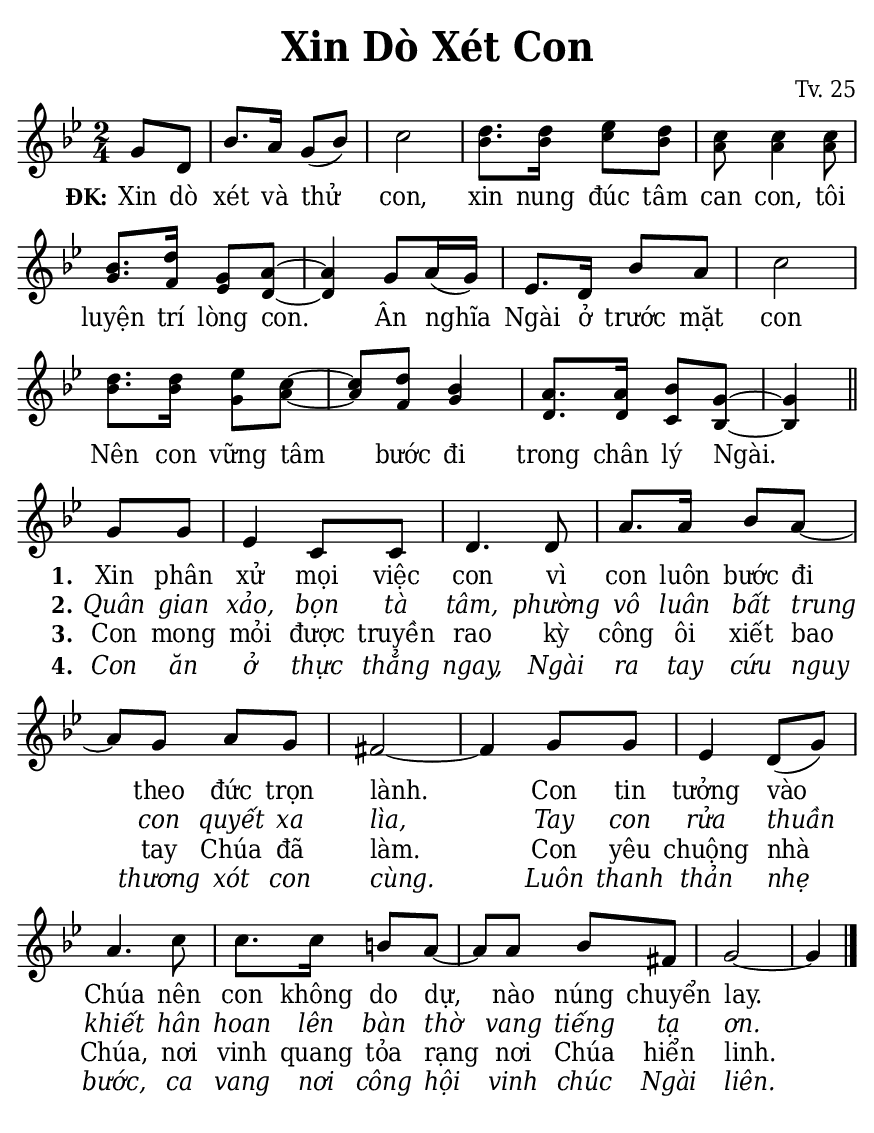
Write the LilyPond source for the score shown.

% Cài đặt chung\
\version "2.22.1"
\include "english.ly"

\header {
  title = \markup { \fontsize #1 "Xin Dò Xét Con" }
  composer = "Tv. 25"
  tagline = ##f
}

% Nhạc phiên khúc
nhacPhienKhucSop = \relative c'' {
  \partial 4 g8 d |
  bf'8. a16 g8 (bf) |
  c2 |
  d8. d16 ef8 d |
  c8 c4 c8 |
  bf8. d16 g,8 a ~ |
  a4 g8 a16 (g) |
  ef8. d16 bf'8 a |
  c2 |
  d8. d16 ef8 c ~ |
  c d bf4 |
  a8. a16 bf8 g ~ |
  g4 \bar "||" \break
  
  g8 g |
  ef4 c8 c |
  d4. d8 |
  a'8. a16 bf8 a ~ |
  a g a g |
  fs2 ~ |
  fs4 g8 g |
  ef4 d8 (g) |
  a4. c8 |
  c8. c16 b8 a ~ |
  a a bf fs |
  g2 ~ |
  g4 \bar "|."
}

nhacPhienKhucAlto = \relative c'' {
  g8 d |
  bf'8. a16 g8 (bf) |
  c2 |
  bf8. bf16 c8 bf |
  a a4 a8 |
  g8. f16 ef8 d ~ |
  d4 g8 a16 (g) |
  ef8. d16 bf'8 a |
  c2 |
  bf8. bf16 g8 a ~ |
  a f g4 |
  d8. d16 c8 bf ~ |
  bf4
}

% Lời phiên khúc
loiPhienKhucSop = \lyrics {
  \set stanza = "ĐK:"
  Xin dò xét và thử con,
  xin nung đúc tâm can con,
  tôi luyện trí lòng con.
  Ân nghĩa Ngài ở trước mặt con
  Nên con vững tâm bước đi trong chân lý Ngài.
  <<
    {
      \set stanza = "1."
      Xin phân xử mọi việc con
      vì con luôn bước đi theo đức trọn lành.
      Con tin tưởng vào Chúa nên con không do dự,
      nào núng chuyển lay.
    }
    \new Lyrics {
	    \set associatedVoice = "beSop"
	    \set stanza = "2."
      \override Lyrics.LyricText.font-shape = #'italic
	    Quân gian xảo, bọn tà tâm,
	    phường vô luân bất trung con quyết xa lìa,
	    Tay con rửa thuần khiết hân hoan
	    lên bàn thờ vang tiếng tạ ơn.
	    
    }
    \new Lyrics {
	    \set associatedVoice = "beSop"
	    \set stanza = "3."
	    Con mong mỏi được truyền rao kỳ công
	    ôi xiết bao tay Chúa đã làm.
	    Con yêu chuộng nhà Chúa,
	    nơi vinh quang tỏa rạng nơi Chúa hiển linh.
    }
    \new Lyrics {
	    \set associatedVoice = "beSop"
	    \set stanza = "4."
      \override Lyrics.LyricText.font-shape = #'italic
	    Con ăn ở thực thẳng ngay,
	    Ngài ra tay cứu nguy thương xót con cùng.
	    Luôn thanh thản nhẹ bước,
	    ca vang nơi công hội vinh chúc Ngài liên.
    }
  >>
}

% Dàn trang
\paper {
  #(set-paper-size "a5")
  top-margin = 3\mm
  bottom-margin = 3\mm
  left-margin = 3\mm
  right-margin = 3\mm
  indent = #0
  #(define fonts
	 (make-pango-font-tree "Deja Vu Serif Condensed"
	 		       "Deja Vu Serif Condensed"
			       "Deja Vu Serif Condensed"
			       (/ 20 20)))
  print-page-number = ##f
  system-system-spacing = #'((basic-distance . 0.1) (padding . 2))
}

TongNhip = {
  \key bf \major \time 2/4
  \set Timing.beamExceptions = #'()
  \set Timing.baseMoment = #(ly:make-moment 1/4)
}

% Đổi kích thước nốt cho bè phụ
notBePhu =
#(define-music-function (font-size music) (number? ly:music?)
   (for-some-music
     (lambda (m)
       (if (music-is-of-type? m 'rhythmic-event)
           (begin
             (set! (ly:music-property m 'tweaks)
                   (cons `(font-size . ,font-size)
                         (ly:music-property m 'tweaks)))
             #t)
           #f))
     music)
   music)

\score {
  \new ChoirStaff <<
    \new Staff \with {
        \consists "Merge_rests_engraver"
        printPartCombineTexts = ##f
      }
      <<
      \new Voice \TongNhip \partCombine 
        \nhacPhienKhucSop
        \notBePhu -1 { \nhacPhienKhucAlto }
      \new NullVoice = beSop \nhacPhienKhucSop
      \new Lyrics \lyricsto beSop \loiPhienKhucSop
      >>
  >>
  \layout {
    \override Lyrics.LyricSpace.minimum-distance = #1.2
    \override Score.BarNumber.break-visibility = ##(#f #f #f)
    \override Score.SpacingSpanner.uniform-stretching = ##t
  } 
}
